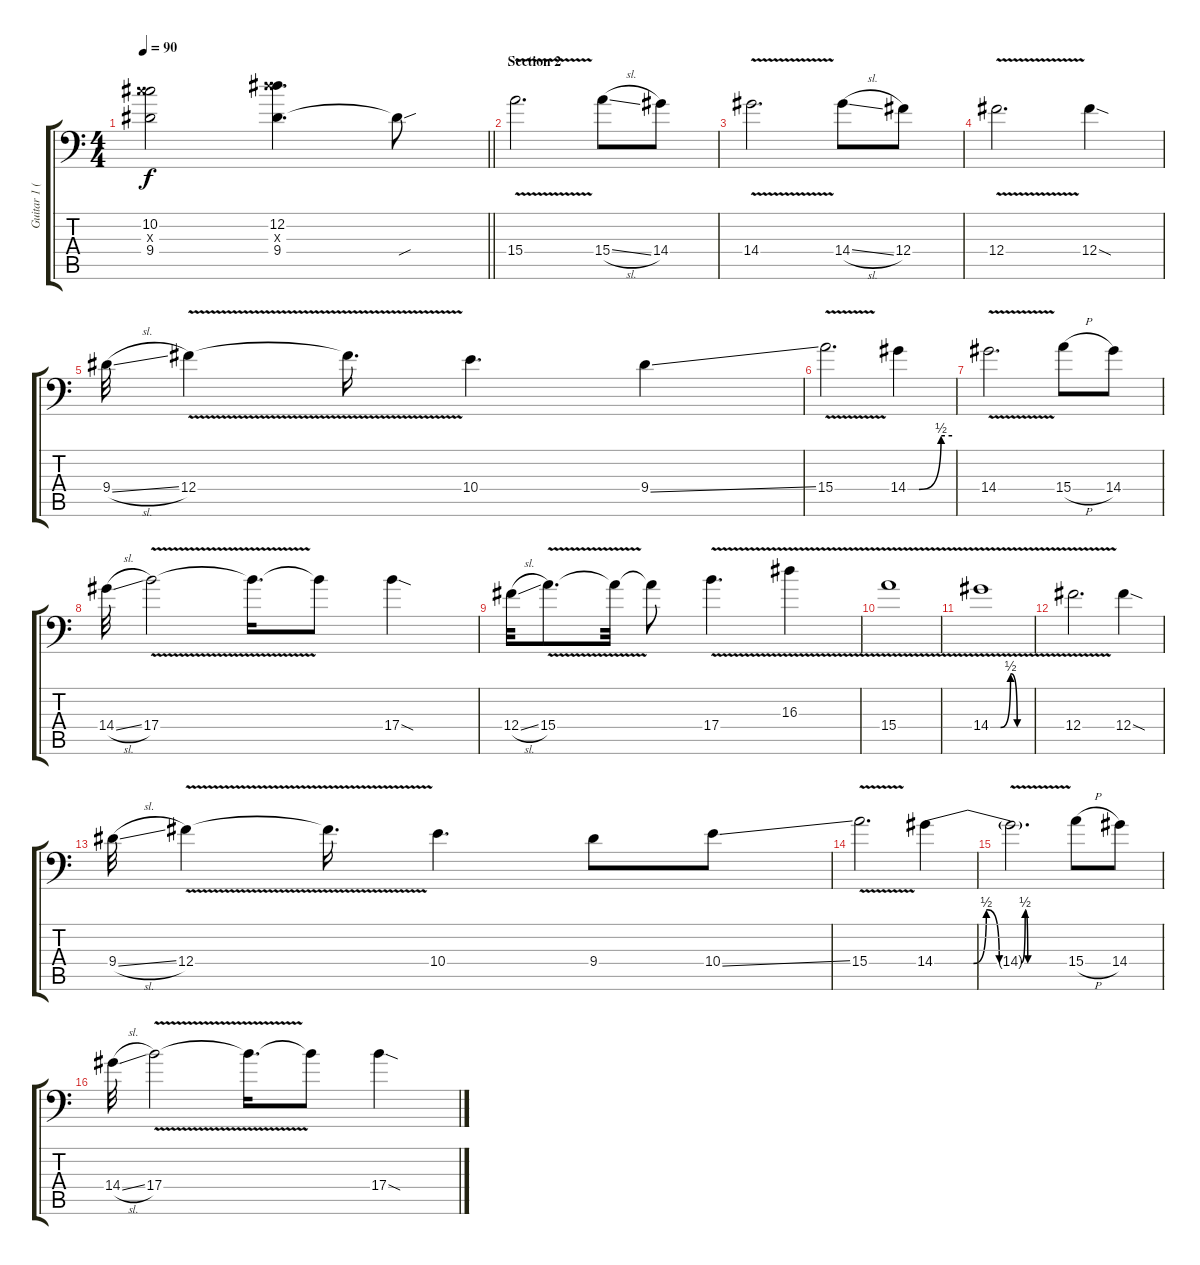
\track ("Guitar 1 (Distortion)" "Guitar 1 (") {instrument overdrivenguitar}
\staff {score tabs}
\tuning (Ab3 Eb3 B2 Gb2 Db2 Ab1) {hide}
\ts (4 4)
\tempo 90
\clef f4
\barLineRight lightlight
\ks c
(10.2 14.3{x} 9.4).2{dy f} (12.2 16.3{x} 9.4).4{d} 9.4{sou t}.8 |
\section ("" "Section 2")
15.4{v}.2{d} 15.4{sl}.8 14.4.8 |
14.4{v}.2{d} 14.4{sl}.8 12.4.8 |
12.4{v}.2{d} 12.4{sod}.4 |
9.4{sl}.32 12.4{v}.4 12.4{t}.16{d} 10.4.4{d} 9.4{ss}.4 |
15.4{v}.2{d} 14.4{be (custom 0 0 15 0 45 2 60 2)}.4 |
14.4{v}.2{d} 15.4{h}.8 14.4.8 |
14.4{sl}.32 17.4{v}.2 17.4{t}.16{d} 17.4{t}.8 17.4{sod}.4 |
12.4{sl}.32 15.4{v}.8{d} 15.4{t}.32 15.4{t}.8 17.4{v}.4{d} 16.3{v}.4 |
15.4{v}.1 |
14.4{be (custom 0 0 15 0 30 2 40 0 60 0) v}.1 |
12.4{v}.2{d} 12.4{sod}.4 |
9.4{sl}.32 12.4{v}.4 12.4{t}.16{d} 10.4.4{d} 9.4.8 10.4{ss}.8 |
15.4{v}.2{d} 14.4{be (custom 0 0 30 0 40 2 50 0 60 0)}.4 |
14.4{be (custom 0 0 10 0 15 2 18 0 60 0) v t}.2{d} 15.4{h}.8 14.4.8 |
14.4{sl}.32 17.4{v}.2 17.4{t}.16{d} 17.4{t}.8 17.4{sod}.4
